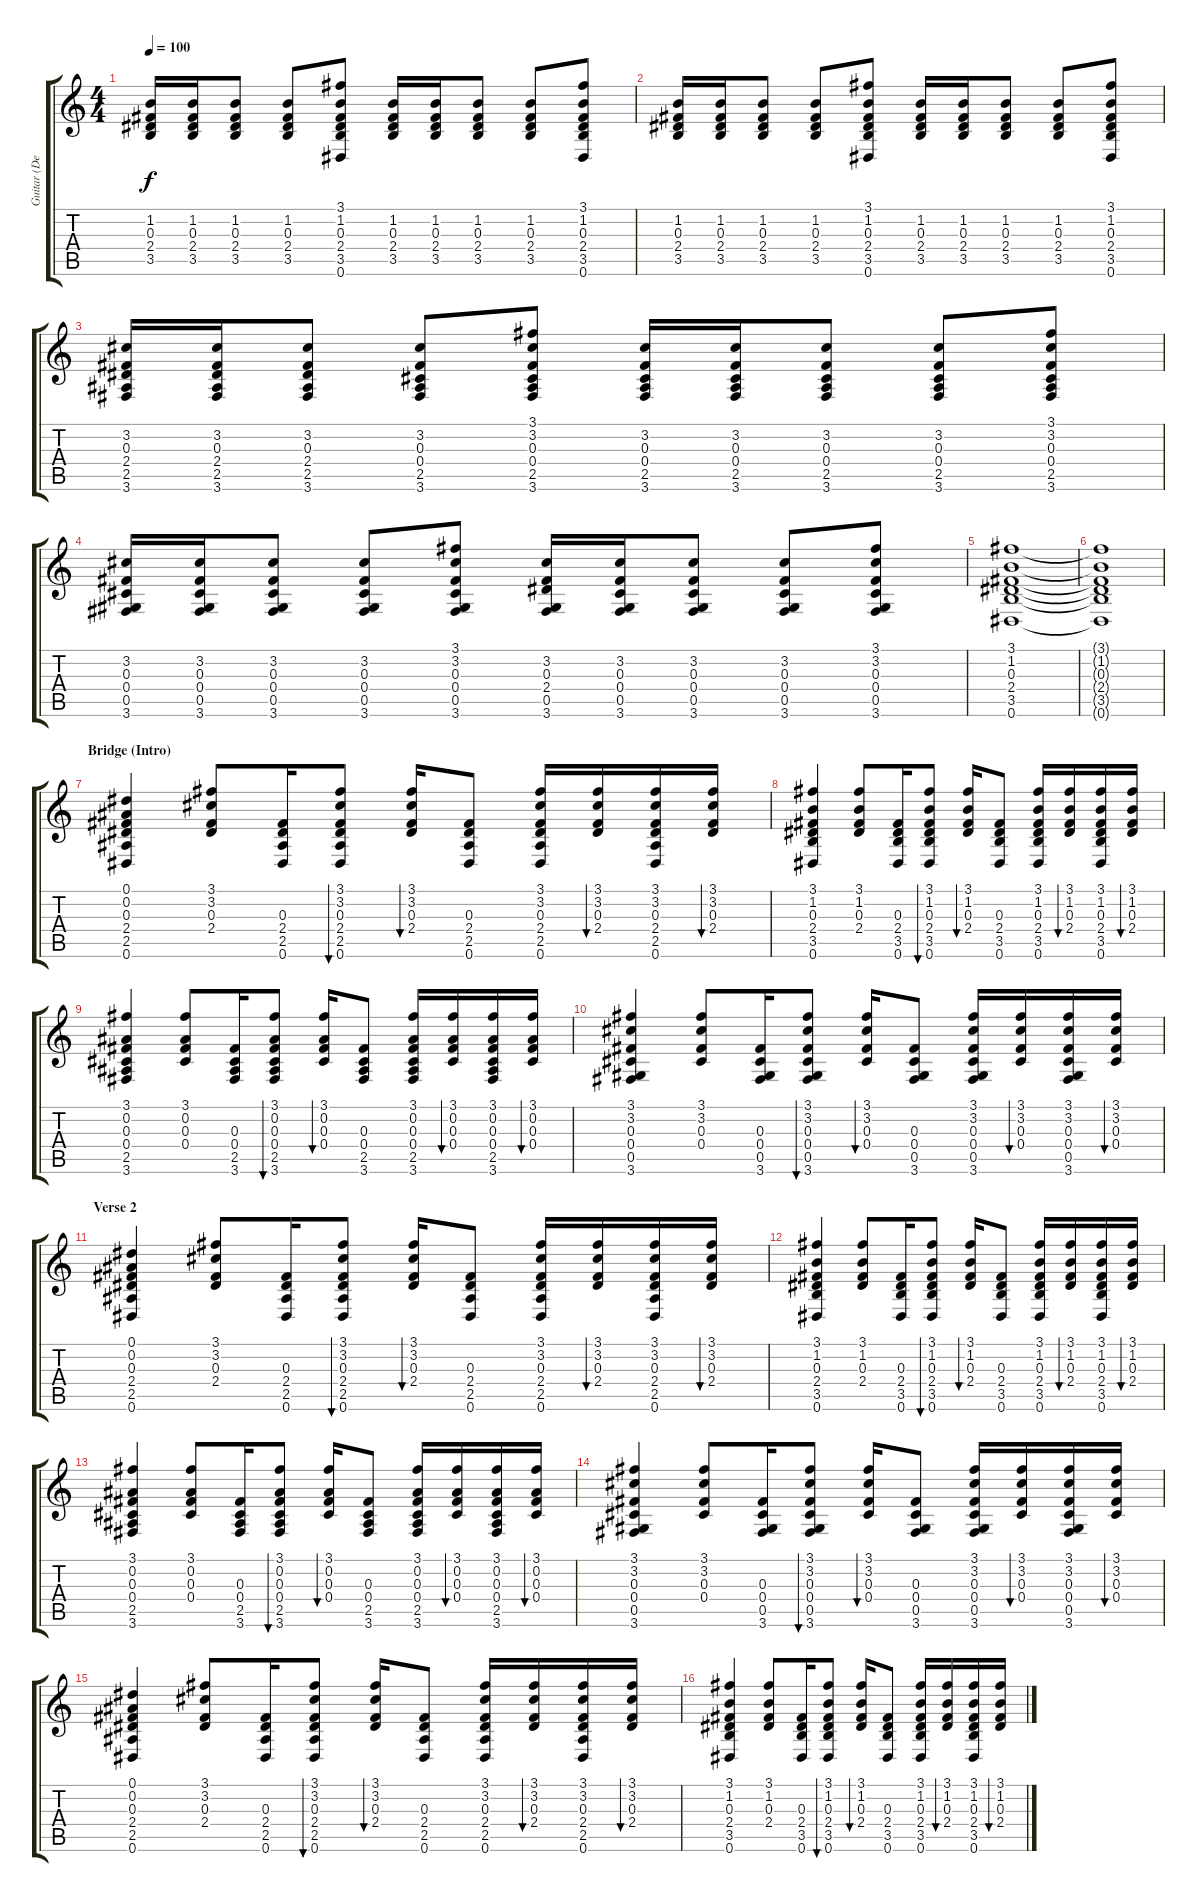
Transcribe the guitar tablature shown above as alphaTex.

\track ("Guitar (Deryck)" "Guitar (De") {instrument acousticguitarsteel}
\staff {score tabs}
\tuning (Eb4 Bb3 Gb3 Db3 Ab2 Eb2) {hide}
\ts (4 4)
\tempo 100
\clef g2
\ks c
(1.2 0.3 2.4 3.5).16{dy f} (1.2 0.3 2.4 3.5).16 (1.2 0.3 2.4 3.5).8 (1.2 0.3 2.4 3.5).8 (3.1 1.2 0.3 2.4 3.5 0.6).8 (1.2 0.3 2.4 3.5).16 (1.2 0.3 2.4 3.5).16 (1.2 0.3 2.4 3.5).8 (1.2 0.3 2.4 3.5).8 (3.1 1.2 0.3 2.4 3.5 0.6).8 |
(1.2 0.3 2.4 3.5).16 (1.2 0.3 2.4 3.5).16 (1.2 0.3 2.4 3.5).8 (1.2 0.3 2.4 3.5).8 (3.1 1.2 0.3 2.4 3.5 0.6).8 (1.2 0.3 2.4 3.5).16 (1.2 0.3 2.4 3.5).16 (1.2 0.3 2.4 3.5).8 (1.2 0.3 2.4 3.5).8 (3.1 1.2 0.3 2.4 3.5 0.6).8 |
(3.2 0.3 2.4 2.5 3.6).16 (3.2 0.3 2.4 2.5 3.6).16 (3.2 0.3 2.4 2.5 3.6).8 (3.2 0.3 0.4 2.5 3.6).8 (3.1 3.2 0.3 0.4 2.5 3.6).8 (3.2 0.3 0.4 2.5 3.6).16 (3.2 0.3 0.4 2.5 3.6).16 (3.2 0.3 0.4 2.5 3.6).8 (3.2 0.3 0.4 2.5 3.6).8 (3.1 3.2 0.3 0.4 2.5 3.6).8 |
(3.2 0.3 0.4 0.5 3.6).16 (3.2 0.3 0.4 0.5 3.6).16 (3.2 0.3 0.4 0.5 3.6).8 (3.2 0.3 0.4 0.5 3.6).8 (3.1 3.2 0.3 0.4 0.5 3.6).8 (3.2 0.3 2.4 0.5 3.6).16 (3.2 0.3 0.4 0.5 3.6).16 (3.2 0.3 0.4 0.5 3.6).8 (3.2 0.3 0.4 0.5 3.6).8 (3.1 3.2 0.3 0.4 0.5 3.6).8 |
(3.1 1.2 0.3 2.4 3.5 0.6).1 |
(3.1{t} 1.2{t} 0.3{t} 2.4{t} 3.5{t} 0.6{t}).1 |
\section ("" "Bridge (Intro)")
(0.1 0.2 0.3 2.4 2.5 0.6).4 (3.1 3.2 0.3 2.4).8 (0.3 2.4 2.5 0.6).16 (3.1 3.2 0.3 2.4 2.5 0.6).8{bu 60} (3.1 3.2 0.3 2.4).16{bu 60} (0.3 2.4 2.5 0.6).8 (3.1 3.2 0.3 2.4 2.5 0.6).16 (3.1 3.2 0.3 2.4).16{bu 60} (3.1 3.2 0.3 2.4 2.5 0.6).16 (3.1 3.2 0.3 2.4).16{bu 60} |
(3.1 1.2 0.3 2.4 3.5 0.6).4 (3.1 1.2 0.3 2.4).8 (0.3 2.4 3.5 0.6).16 (3.1 1.2 0.3 2.4 3.5 0.6).8{bu 60} (3.1 1.2 0.3 2.4).16{bu 60} (0.3 2.4 3.5 0.6).8 (3.1 1.2 0.3 2.4 3.5 0.6).16 (3.1 1.2 0.3 2.4).16{bu 60} (3.1 1.2 0.3 2.4 3.5 0.6).16 (3.1 1.2 0.3 2.4).16{bu 60} |
(3.1 0.2 0.3 0.4 2.5 3.6).4 (3.1 0.2 0.3 0.4).8 (0.3 0.4 2.5 3.6).16 (3.1 0.2 0.3 0.4 2.5 3.6).8{bu 60} (3.1 0.2 0.3 0.4).16{bu 60} (0.3 0.4 2.5 3.6).8 (3.1 0.2 0.3 0.4 2.5 3.6).16 (3.1 0.2 0.3 0.4).16{bu 60} (3.1 0.2 0.3 0.4 2.5 3.6).16 (3.1 0.2 0.3 0.4).16{bu 60} |
(3.1 3.2 0.3 0.4 0.5 3.6).4 (3.1 3.2 0.3 0.4).8 (0.3 0.4 0.5 3.6).16 (3.1 3.2 0.3 0.4 0.5 3.6).8{bu 60} (3.1 3.2 0.3 0.4).16{bu 60} (0.3 0.4 0.5 3.6).8 (3.1 3.2 0.3 0.4 0.5 3.6).16 (3.1 3.2 0.3 0.4).16{bu 60} (3.1 3.2 0.3 0.4 0.5 3.6).16 (3.1 3.2 0.3 0.4).16{bu 60} |
\section ("" "Verse 2")
(0.1 0.2 0.3 2.4 2.5 0.6).4 (3.1 3.2 0.3 2.4).8 (0.3 2.4 2.5 0.6).16 (3.1 3.2 0.3 2.4 2.5 0.6).8{bu 60} (3.1 3.2 0.3 2.4).16{bu 60} (0.3 2.4 2.5 0.6).8 (3.1 3.2 0.3 2.4 2.5 0.6).16 (3.1 3.2 0.3 2.4).16{bu 60} (3.1 3.2 0.3 2.4 2.5 0.6).16 (3.1 3.2 0.3 2.4).16{bu 60} |
(3.1 1.2 0.3 2.4 3.5 0.6).4 (3.1 1.2 0.3 2.4).8 (0.3 2.4 3.5 0.6).16 (3.1 1.2 0.3 2.4 3.5 0.6).8{bu 60} (3.1 1.2 0.3 2.4).16{bu 60} (0.3 2.4 3.5 0.6).8 (3.1 1.2 0.3 2.4 3.5 0.6).16 (3.1 1.2 0.3 2.4).16{bu 60} (3.1 1.2 0.3 2.4 3.5 0.6).16 (3.1 1.2 0.3 2.4).16{bu 60} |
(3.1 0.2 0.3 0.4 2.5 3.6).4 (3.1 0.2 0.3 0.4).8 (0.3 0.4 2.5 3.6).16 (3.1 0.2 0.3 0.4 2.5 3.6).8{bu 60} (3.1 0.2 0.3 0.4).16{bu 60} (0.3 0.4 2.5 3.6).8 (3.1 0.2 0.3 0.4 2.5 3.6).16 (3.1 0.2 0.3 0.4).16{bu 60} (3.1 0.2 0.3 0.4 2.5 3.6).16 (3.1 0.2 0.3 0.4).16{bu 60} |
(3.1 3.2 0.3 0.4 0.5 3.6).4 (3.1 3.2 0.3 0.4).8 (0.3 0.4 0.5 3.6).16 (3.1 3.2 0.3 0.4 0.5 3.6).8{bu 60} (3.1 3.2 0.3 0.4).16{bu 60} (0.3 0.4 0.5 3.6).8 (3.1 3.2 0.3 0.4 0.5 3.6).16 (3.1 3.2 0.3 0.4).16{bu 60} (3.1 3.2 0.3 0.4 0.5 3.6).16 (3.1 3.2 0.3 0.4).16{bu 60} |
(0.1 0.2 0.3 2.4 2.5 0.6).4 (3.1 3.2 0.3 2.4).8 (0.3 2.4 2.5 0.6).16 (3.1 3.2 0.3 2.4 2.5 0.6).8{bu 60} (3.1 3.2 0.3 2.4).16{bu 60} (0.3 2.4 2.5 0.6).8 (3.1 3.2 0.3 2.4 2.5 0.6).16 (3.1 3.2 0.3 2.4).16{bu 60} (3.1 3.2 0.3 2.4 2.5 0.6).16 (3.1 3.2 0.3 2.4).16{bu 60} |
(3.1 1.2 0.3 2.4 3.5 0.6).4 (3.1 1.2 0.3 2.4).8 (0.3 2.4 3.5 0.6).16 (3.1 1.2 0.3 2.4 3.5 0.6).8{bu 60} (3.1 1.2 0.3 2.4).16{bu 60} (0.3 2.4 3.5 0.6).8 (3.1 1.2 0.3 2.4 3.5 0.6).16 (3.1 1.2 0.3 2.4).16{bu 60} (3.1 1.2 0.3 2.4 3.5 0.6).16 (3.1 1.2 0.3 2.4).16{bu 60}
